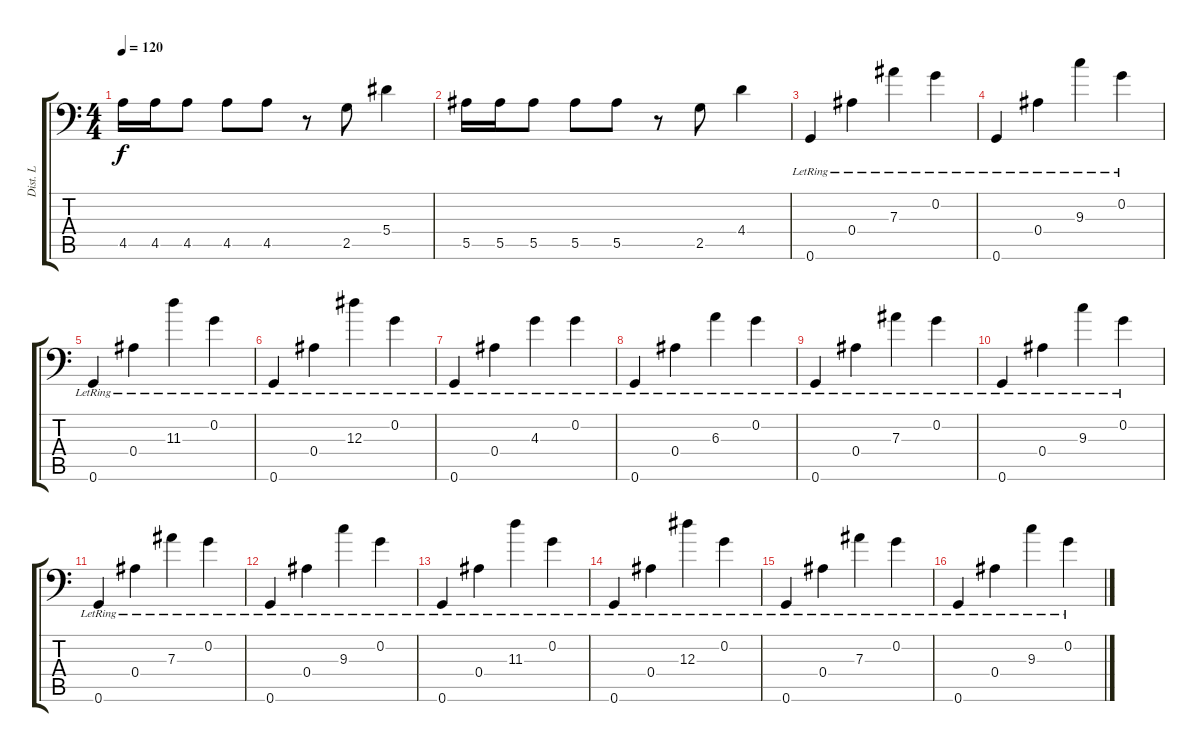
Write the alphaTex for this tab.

\track ("Dist. L" "Dist. L") {instrument guitarharmonics}
\staff {score tabs}
\tuning (C4 G3 Eb3 Bb2 F2 G1) {hide}
\ts (4 4)
\tempo 120
\clef f4
\ks c
4.5.16{dy f} 4.5.16 4.5.8 4.5.8 4.5.8 r.8 2.5.8 5.4.4 |
5.5.16 5.5.16 5.5.8 5.5.8 5.5.8 r.8 2.5.8 4.4.4 |
0.6{lr}.4 0.4{lr}.4 7.3{lr}.4 0.2{lr}.4 |
0.6{lr}.4 0.4{lr}.4 9.3{lr}.4 0.2{lr}.4 |
0.6{lr}.4 0.4{lr}.4 11.3{lr}.4 0.2{lr}.4 |
0.6{lr}.4 0.4{lr}.4 12.3{lr}.4 0.2{lr}.4 |
0.6{lr}.4 0.4{lr}.4 4.3{lr}.4 0.2{lr}.4 |
0.6{lr}.4 0.4{lr}.4 6.3{lr}.4 0.2{lr}.4 |
0.6{lr}.4 0.4{lr}.4 7.3{lr}.4 0.2{lr}.4 |
0.6{lr}.4 0.4{lr}.4 9.3{lr}.4 0.2{lr}.4 |
0.6{lr}.4 0.4{lr}.4 7.3{lr}.4 0.2{lr}.4 |
0.6{lr}.4 0.4{lr}.4 9.3{lr}.4 0.2{lr}.4 |
0.6{lr}.4 0.4{lr}.4 11.3{lr}.4 0.2{lr}.4 |
0.6{lr}.4 0.4{lr}.4 12.3{lr}.4 0.2{lr}.4 |
0.6{lr}.4 0.4{lr}.4 7.3{lr}.4 0.2{lr}.4 |
0.6{lr}.4 0.4{lr}.4 9.3{lr}.4 0.2{lr}.4
